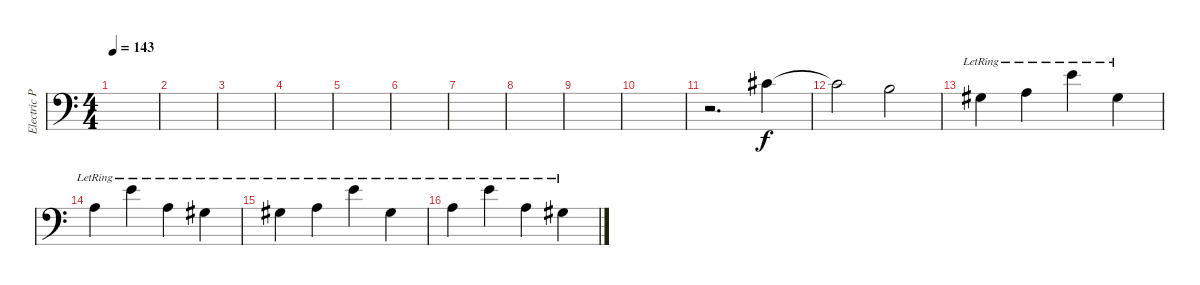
\track ("Electric Piano (Staff 2)" "Electric P") {instrument electricgrandpiano}
\staff {score}
\tuning (E4 B3 G3 D3 A2 E2 B1) {hide}
\ts (4 4)
\tempo 143
\clef f4
\ks c
|
|
|
|
|
|
|
|
|
|
r.2{d} 2.2.4 |
2.2{t}.2 0.2.2 |
1.3{lr}.4 2.3{lr}.4 0.1{lr}.4 1.3{lr}.4 |
2.3{lr}.4 0.1{lr}.4 2.3{lr}.4 1.3{lr}.4 |
1.3{lr}.4 2.3{lr}.4 0.1{lr}.4 1.3{lr}.4 |
2.3{lr}.4 0.1{lr}.4 2.3{lr}.4 1.3{lr}.4
